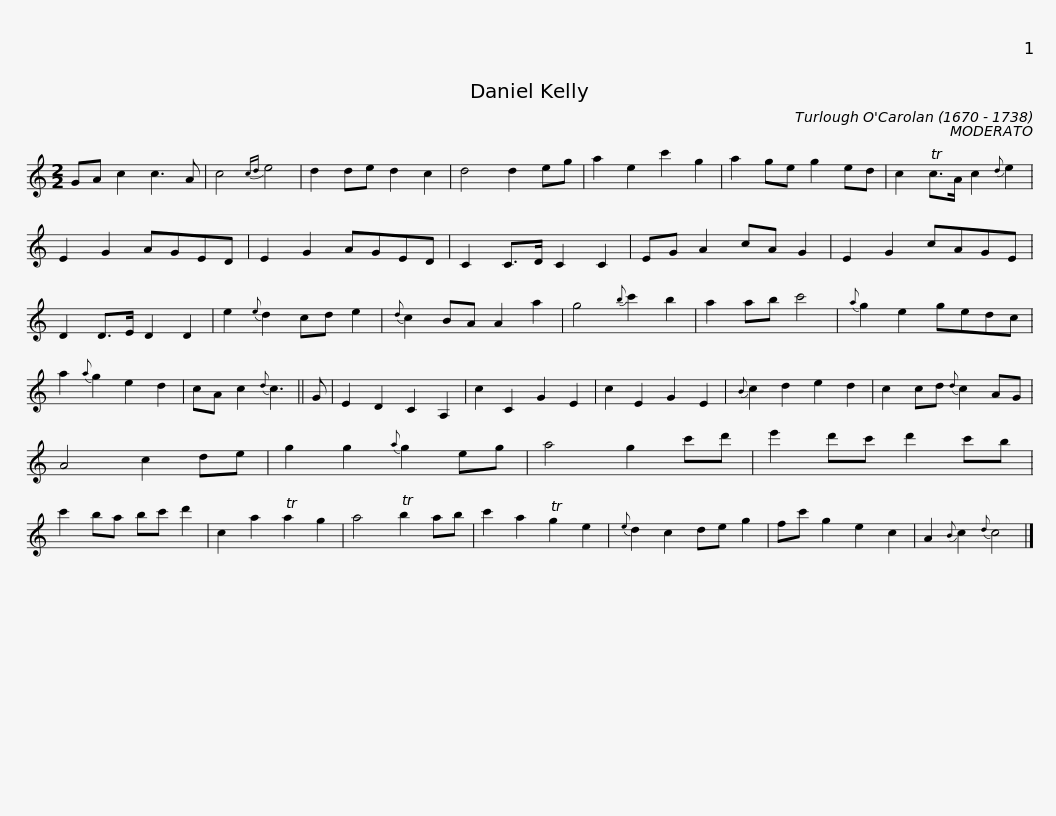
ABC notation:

X:1
L:1/8
M:2/2
I:linebreak $
K:C
V:1 treble
V:1
 GA c2 c3 A | c4{cd} e4 | d2 de d2 c2 | d4 d2 eg | a2 e2 c'2 g2 | %5
 a2 ge g2 ed | c2 Tc>A c2{d} e2 | E2 G2 AGED |$ E2 G2 AGED | C2 C>D C2 C2 | %10
 EG A2 cA G2 | E2 G2 cAGE | D2 D>E D2 D2 | e2{e} d2 cd e2 |{d} c2 BA A2 a2 |$ %15
 g4{b} c'2 b2 | a2 ab c'4 |{a} g2 e2 gedc | a2{a} g2 e2 d2 | cA c2{d} c3 || %20
 G | E2 D2 C2 A,2 | c2 C2 G2 E2 | c2 E2 G2 E2 |${B} c2 d2 e2 d2 | %25
 c2 cd{d} c2 AG | A4 c2 de | g2 g2{a} g2 eg | a4 g2 c'd' | e'2 d'c' d'2 c'b | %30
 c'2 ba bc' d'2 |$ c2 a2 Ta2 g2 | a4 Tb2 ab | c'2 a2 Tg2 e2 |{e} d2 c2 de g2 | %35
 fc' g2 e2 c2 | A2{B} c2{d} c4 |] %37
